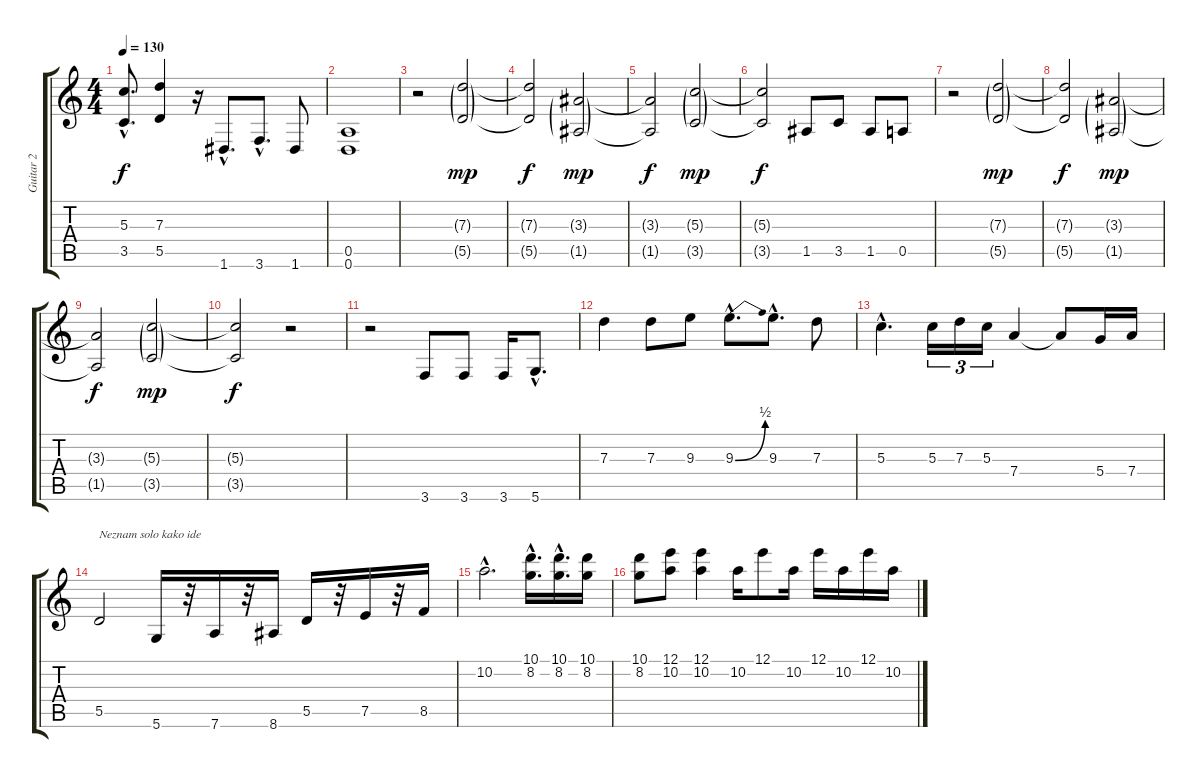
\track ("Guitar 2" "Guitar 2") {instrument overdrivenguitar}
\staff {score tabs}
\tuning (E4 B3 G3 D3 A2 D2) {hide}
\ts (4 4)
\tempo 130
\clef g2
\ks c
(5.3{hac t} 3.5{hac t}).8{d dy f} (7.3 5.5).4 r.16 1.6{hac}.8{d} 3.6{hac}.8{d} 1.6.8 |
(0.5 0.6).1 |
r.2 (7.3{g} 5.5{g}).2{dy mp} |
(7.3{t} 5.5{t}).2{dy f} (3.3{g} 1.5{g}).2{dy mp} |
(3.3{t} 1.5{t}).2{dy f} (5.3{g} 3.5{g}).2{dy mp} |
(5.3{t} 3.5{t}).2{dy f} 1.5.8 3.5.8 1.5.8 0.5.8 |
r.2 (7.3{g} 5.5{g}).2{dy mp} |
(7.3{t} 5.5{t}).2{dy f} (3.3{g} 1.5{g}).2{dy mp} |
(3.3{t} 1.5{t}).2{dy f} (5.3{g} 3.5{g}).2{dy mp} |
(5.3{t} 3.5{t}).2{dy f} r.2 |
r.2 3.6.8 3.6.8 3.6.16 5.6{hac}.8{d} |
7.3.4{volume 15} 7.3.8 9.3.8 9.3{be (bend 0 0 60 2) hac}.8{d} 9.3{hac}.8{d} 7.3.8 |
5.3{hac}.4{d} 5.3.16{tu (3 2)} 7.3.16{tu (3 2)} 5.3.16{tu (3 2)} 7.4.4 7.4{t}.8 5.4.16 7.4.16 |
5.5.2{txt "Neznam solo kako ide"} 5.6.16 r.32 7.6.16 r.32 8.6.16 5.5.16 r.32 7.5.16 r.32 8.5.16 |
10.2{hac}.2{d} (10.1{hac} 8.2{hac}).16{d} (10.1{hac} 8.2{hac}).16{d} (10.1 8.2).16 |
(10.1 8.2).8 (12.1 10.2).8 (12.1 10.2).4 10.2.16 12.1.8 10.2.16 12.1.16 10.2.16 12.1.16 10.2.16
